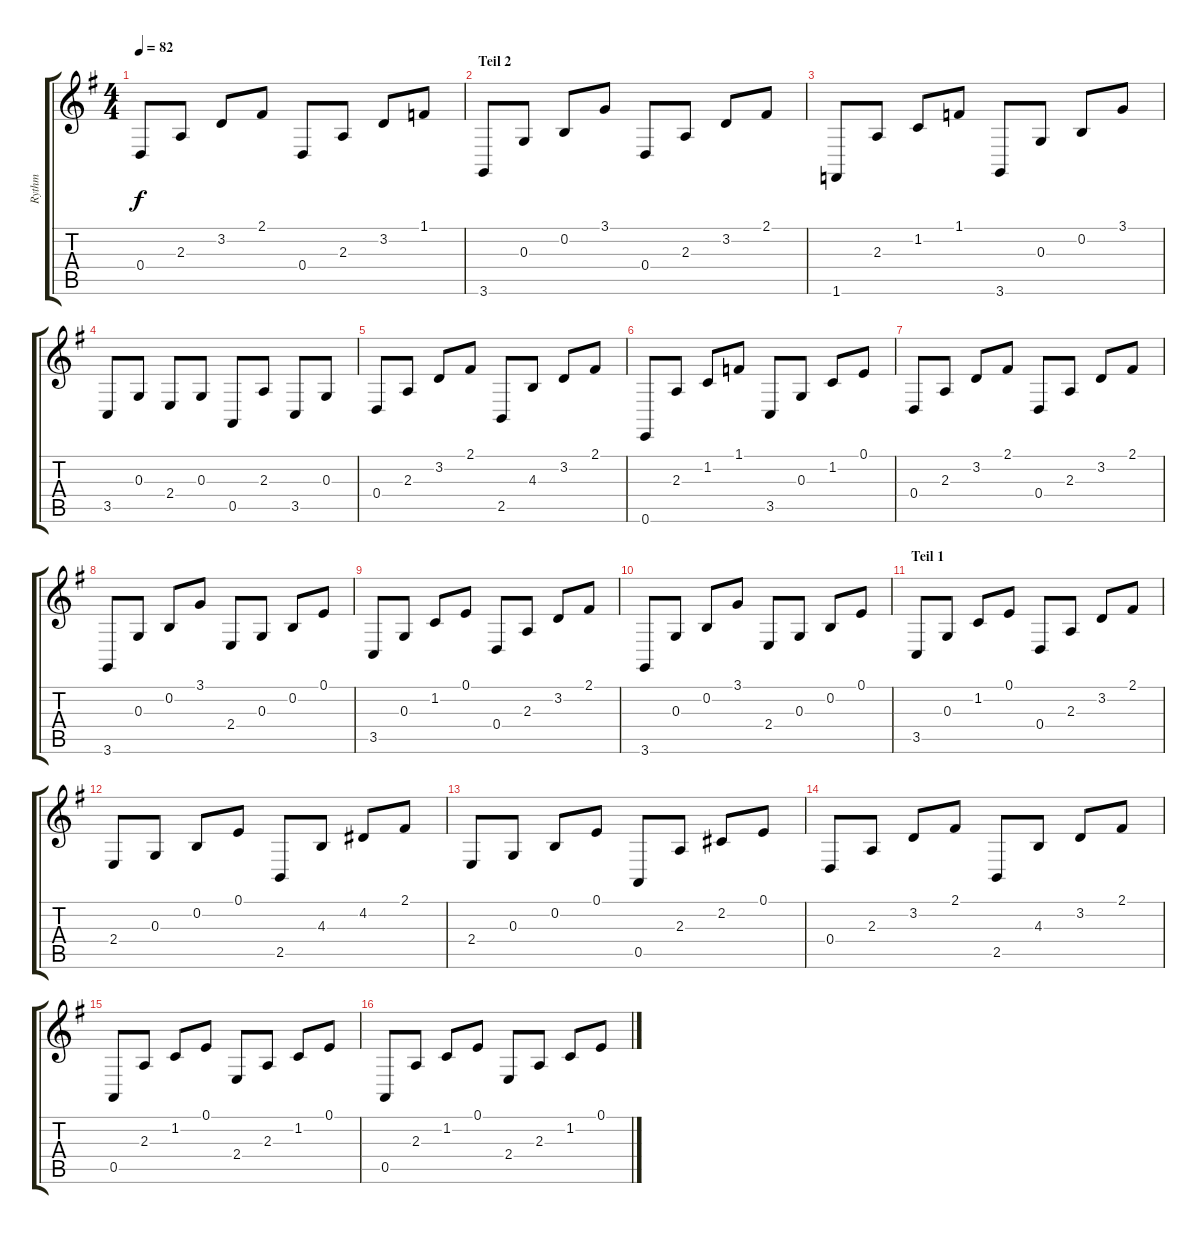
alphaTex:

\track ("Rythm" "Rythm") {instrument clavinet}
\staff {score tabs}
\tuning (E4 B3 G3 D3 A2 E2) {hide}
\ts (4 4)
\tempo 82
\clef g2
\ks g
0.4.8{dy f} 2.3.8 3.2.8 2.1.8 0.4.8 2.3.8 3.2.8 1.1.8 |
\section ("" "Teil 2")
3.6.8 0.3.8 0.2.8 3.1.8 0.4.8 2.3.8 3.2.8 2.1.8 |
1.6.8 2.3.8 1.2.8 1.1.8 3.6.8 0.3.8 0.2.8 3.1.8 |
3.5.8 0.3.8 2.4.8 0.3.8 0.5.8 2.3.8 3.5.8 0.3.8 |
0.4.8 2.3.8 3.2.8 2.1.8 2.5.8 4.3.8 3.2.8 2.1.8 |
0.6.8 2.3.8 1.2.8 1.1.8 3.5.8 0.3.8 1.2.8 0.1.8 |
0.4.8 2.3.8 3.2.8 2.1.8 0.4.8 2.3.8 3.2.8 2.1.8 |
3.6.8 0.3.8 0.2.8 3.1.8 2.4.8 0.3.8 0.2.8 0.1.8 |
3.5.8 0.3.8 1.2.8 0.1.8 0.4.8 2.3.8 3.2.8 2.1.8 |
3.6.8 0.3.8 0.2.8 3.1.8 2.4.8 0.3.8 0.2.8 0.1.8 |
\section ("" "Teil 1")
3.5.8 0.3.8 1.2.8 0.1.8 0.4.8 2.3.8 3.2.8 2.1.8 |
2.4.8 0.3.8 0.2.8 0.1.8 2.5.8 4.3.8 4.2.8 2.1.8 |
2.4.8 0.3.8 0.2.8 0.1.8 0.5.8 2.3.8 2.2.8 0.1.8 |
0.4.8 2.3.8 3.2.8 2.1.8 2.5.8 4.3.8 3.2.8 2.1.8 |
0.5.8 2.3.8 1.2.8 0.1.8 2.4.8 2.3.8 1.2.8 0.1.8 |
0.5.8 2.3.8 1.2.8 0.1.8 2.4.8 2.3.8 1.2.8 0.1.8
